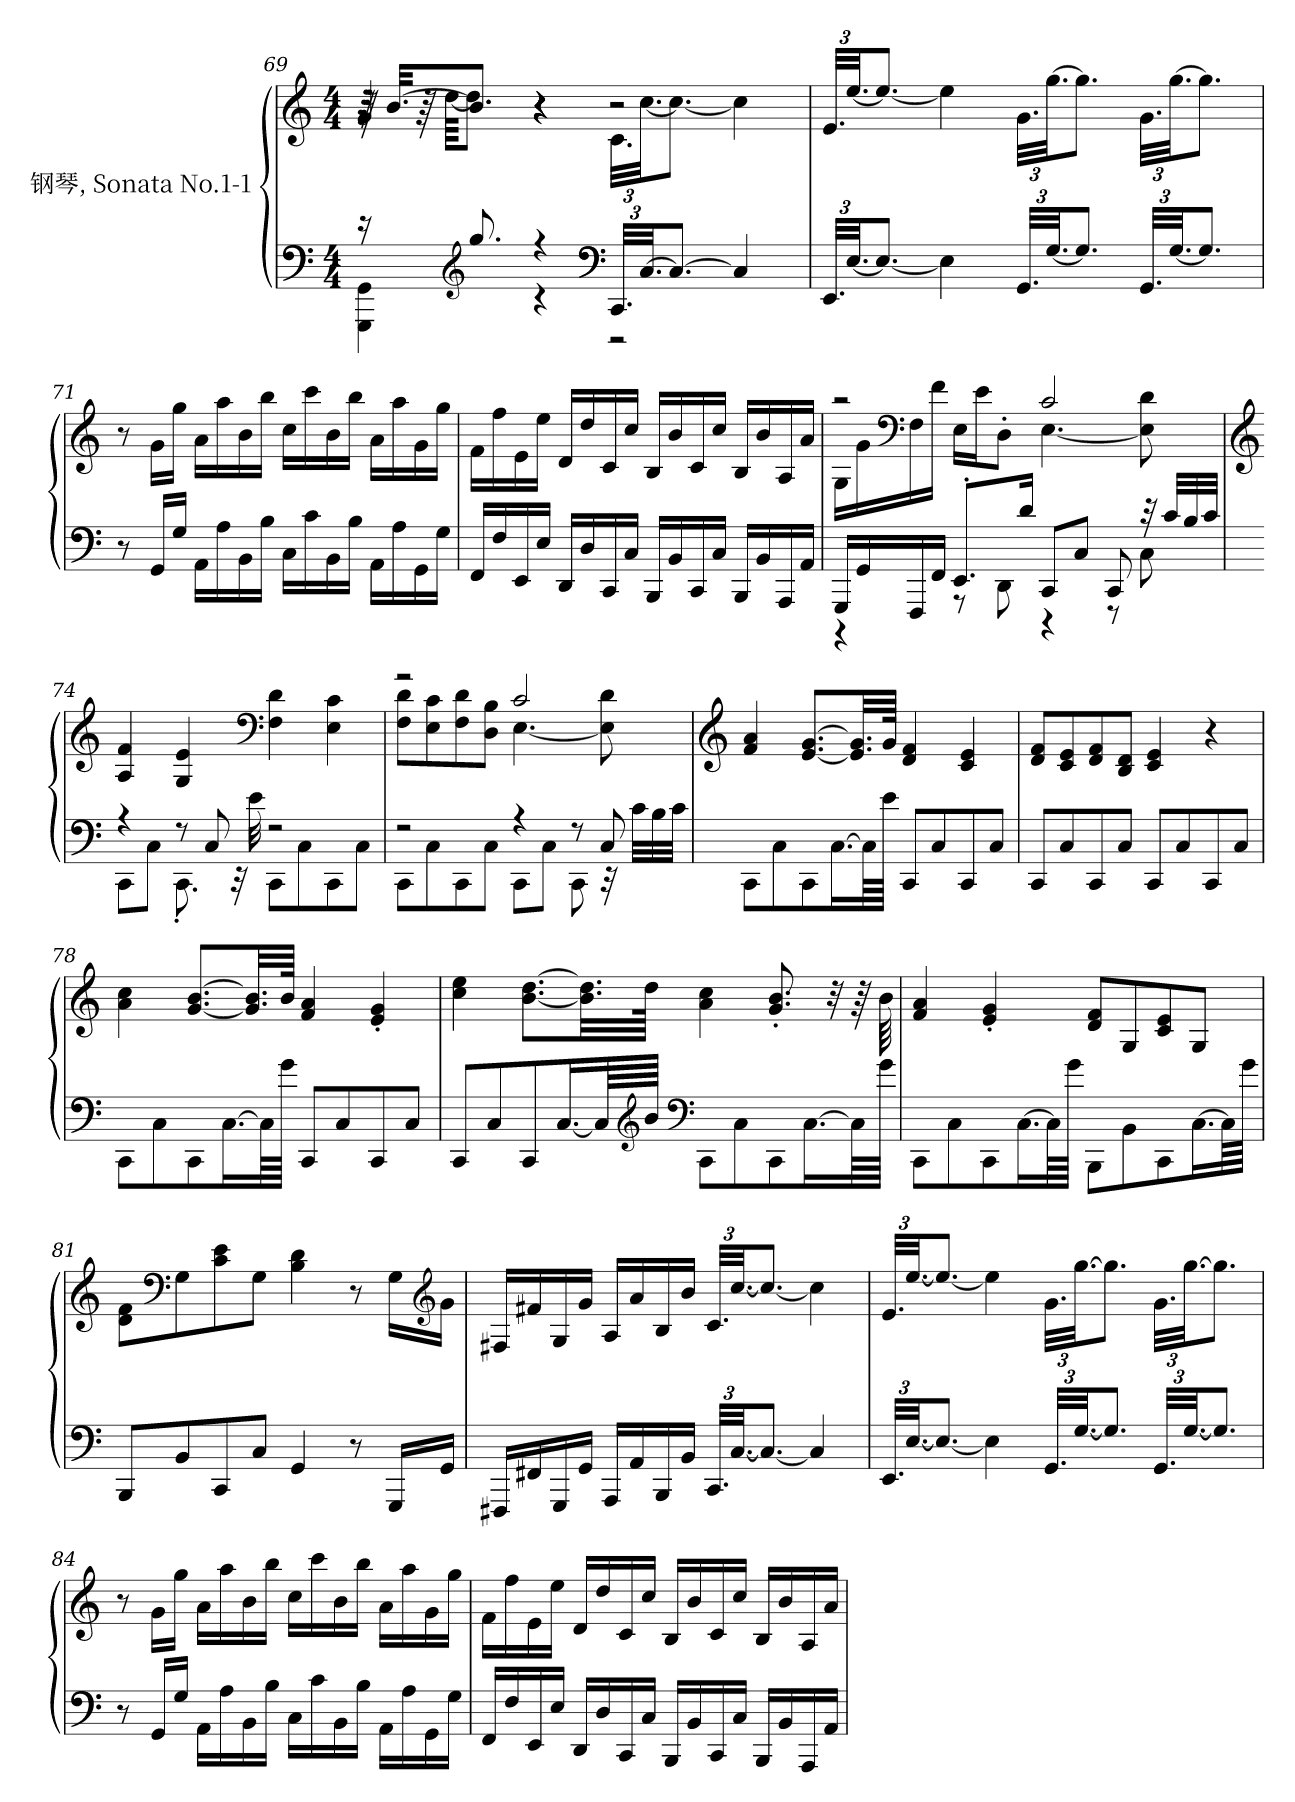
**kern	**kern
*part1	*part1
*staff2	*staff1
*I"钢琴, Sonata No.1-1	*
!!LO:LB:g=z
*clefF4	*clefG2
*k[]	*k[]
*M4/4	*M4/4
=69	=69
*^	*^
*	*	*	*^
16r	4GGG\ 4GG\	64r	32r	4g/
.	.	[32.b/KKL	.	.
.	.	.	64r	.
.	.	.	[64dd\KKKL	.
*clefG2	*	*	*	*
8.gg/	.	8.b/J]	8.dd\J]	.
4r	4r	4r	4r	4r
*clefF4	*	*	*	*
*Xbrackettup	*	*	*Xbrackettup	*
*	*	*MM135	*	*
48.CC/LLL	2r	2r	48.c\LLL	2r
[48.C/JJ	.	.	[48.cc\JJ	.
8.C/J_	.	.	8.cc\J_	.
4C/]	.	.	4cc\]	.
*v	*v	*	*	*
*	*v	*v	*v
=70	=70
*	*MM145
48.EE/LLL	48.e/LLL
[48.E/JJ	[48.ee/JJ
8.E/J_	8.ee/J_
4E\]	4ee\]
*	*MM135
48.GG/LLL	48.g\LLL
[48.G/JJ	[48.gg\JJ
8.G/J]	8.gg\J]
48.GG/LLL	48.g\LLL
[48.G/JJ	[48.gg\JJ
8.G/J]	8.gg\J]
=71	=71
8r	8r
16GG/LL	16g\LL
16G/JJ	16gg\JJ
*	*MM141
16AA\LL	16a\LL
16A\	16aa\
16BB\	16b\
16B\JJ	16bb\JJ
*	*MM145
16C\LL	16cc\LL
16c\	16ccc\
16BB\	16b\
16B\JJ	16bb\JJ
16AA\LL	16a\LL
16A\	16aa\
16GG\	16g\
16G\JJ	16gg\JJ
!!LO:PB:g=z
=72	=72
16FF/LL	16f\LL
16F/	16ff\
16EE/	16e\
16E/JJ	16ee\JJ
16DD/LL	16d/LL
16D/	16dd/
16CC/	16c/
16C/JJ	16cc/JJ
16BBB/LL	16B/LL
16BB/	16b/
16CC/	16c/
16C/JJ	16cc/JJ
16BBB/LL	16B/LL
16BB/	16b/
16AAA/	16A/
16AA/JJ	16a/JJ
=73	=73
*^	*^
16GGG/LL	4r	2r	16G\LL
16GG/	.	.	16g\
*	*	*clefF4	*
16FFF/	.	.	16F\
16FF/JJ	.	.	16f\JJ
8.EE'/L	8r	.	16E\LL
.	.	.	16e\J
.	8DD\	.	8D'\J
16d/Jk	.	.	.
*	*	*MM145	*
8CC/L	4r	2c/	[4.E\
8C/J	.	.	.
8CC/	8r	.	.
32r	8C\	.	8E\] 8d\
32c/LLL	.	.	.
32B/	.	.	.
32c/JJJ	.	.	.
*	*	*v	*v
=74	=74	=74
*	*	*clefG2
4r	8CC\L	4A/ 4f/
.	8C\J	.
8r	8.CC'\	4G/ 4e/
8C/	.	.
.	32r	.
.	32e\	.
*	*	*clefF4
2r	8CC\L	4F\ 4d\
.	8C\	.
.	8CC\	4E\ 4c\
.	8C\J	.
!!LO:LB:g=z
=75	=75	=75
*	*	*^
2r	8CC\L	2r	8F\ 8d\L
.	8C\	.	8E\ 8c\
.	8CC\	.	8F\ 8d\
.	8C\J	.	8D\ 8B\J
4r	8CC\L	2c/	[4.E\
.	8C\J	.	.
8r	8CC\	.	.
8C/	32r	.	8E\] 8d\
.	32c\LLL	.	.
.	32B\	.	.
.	32c\JJJ	.	.
*v	*v	*	*
*	*v	*v
=76	=76
*	*clefG2
8CC\L	4f/ 4a/
8C\	.
8CC\	[8.e/ [8.g/L
[16.C\L	.
.	32.e/] 32.g/]LL
64C\LL]	.
64e\JJJJ	64g/JJJk
8CC/L	4d/ 4f/
8C/	.
8CC/	4c/ 4e/
8C/J	.
=77	=77
8CC/L	8d/ 8f/L
8C/	8c/ 8e/
8CC/	8d/ 8f/
8C/J	8B/ 8d/J
8CC/L	4c/ 4e/
8C/	.
8CC/	4r
8C/J	.
=78	=78
8CC\L	4a\ 4cc\
8C\	.
8CC\	[8.g/ [8.b/L
[16.C\L	.
.	32.g/] 32.b/]LL
64C\LL]	.
64g\JJJJ	64b/JJJk
8CC/L	4f/ 4a/
8C/	.
8CC/	4e/' 4g/'
8C/J	.
!!LO:LB:g=z
=79	=79
8CC/L	4cc\ 4ee\
8C/	.
8CC/	[8.b\ [8.dd\L
[16.C/L	.
.	32.b\] 32.dd\]LL
64C/LL]	.
*clefG2	*
64b/JJJJ	64dd\JJJk
*clefF4	*
8CC\L	4a\ 4cc\
8C\	.
8CC\	8.g/' 8.b/'
[16.C\L	.
.	32r
64C\LL]	64r
64g\JJJJ	64b\
=80	=80
8CC\L	4f/ 4a/
8C\	.
8CC\	4e/' 4g/'
[16.C\L	.
64C\LL]	.
64g\JJJJ	.
8BBB\L	8d/ 8f/L
8BB\	8G/
8CC\	8c/ 8e/
[16.C\L	8G/J
64C\LL]	.
64g\JJJJ	.
=81	=81
8BBB/L	8d\ 8f\L
*	*clefF4
8BB/	8G\
8CC/	8c\ 8e\
8C/J	8G\J
4GG/	4B\ 4d\
*	*MM135
8r	8r
16GGG/LL	16G\LL
*	*clefG2
16GG/JJ	16g\JJ
!!LO:LB:g=z
=82	=82
16FFF#X/LL	16F#X/LL
16FF#X/	16f#X/
16GGG/	16G/
16GG/JJ	16g/JJ
16AAA/LL	16A/LL
16AA/	16a/
16BBB/	16B/
16BB/JJ	16b/JJ
*	*MM141
48.CC/LLL	48.c/LLL
[48.C/JJ	[48.cc/JJ
8.C/J_	8.cc/J_
4C/]	4cc\]
=83	=83
*	*MM145
48.EE/LLL	48.e/LLL
[48.E/JJ	[48.ee/JJ
8.E/J_	8.ee/J_
4E\]	4ee\]
48.GG/LLL	48.g\LLL
[48.G/JJ	[48.gg\JJ
8.G/J]	8.gg\J]
48.GG/LLL	48.g\LLL
[48.G/JJ	[48.gg\JJ
8.G/J]	8.gg\J]
=84	=84
8r	8r
16GG/LL	16g\LL
16G/JJ	16gg\JJ
16AA\LL	16a\LL
16A\	16aa\
16BB\	16b\
16B\JJ	16bb\JJ
16C\LL	16cc\LL
16c\	16ccc\
16BB\	16b\
16B\JJ	16bb\JJ
16AA\LL	16a\LL
16A\	16aa\
16GG\	16g\
16G\JJ	16gg\JJ
!!LO:LB:g=z
=85	=85
16FF/LL	16f\LL
16F/	16ff\
16EE/	16e\
16E/JJ	16ee\JJ
16DD/LL	16d/LL
16D/	16dd/
16CC/	16c/
16C/JJ	16cc/JJ
16BBB/LL	16B/LL
16BB/	16b/
16CC/	16c/
16C/JJ	16cc/JJ
16BBB/LL	16B/LL
16BB/	16b/
16AAA/	16A/
16AA/JJ	16a/JJ
=	=
*-	*-
